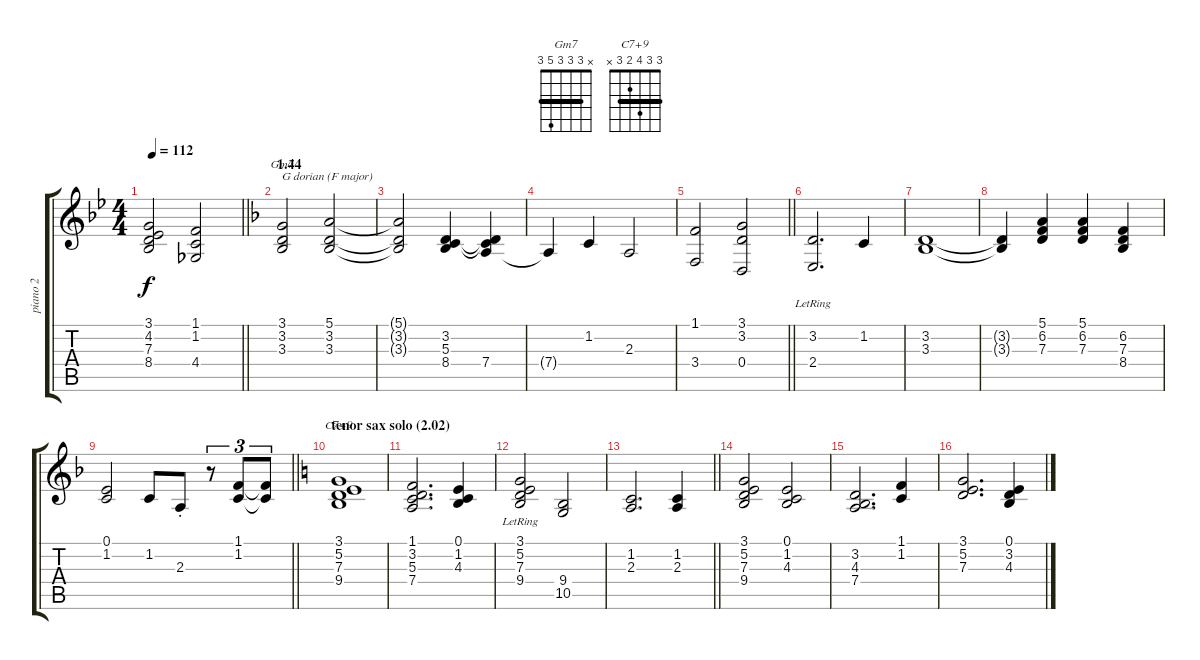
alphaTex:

\track ("piano 2" "piano 2") {instrument acousticgrandpiano}
\staff {score tabs}
\tuning (E4 B3 G3 D3 A2 E2) {hide}
\chord ("Gm7" x 3 3 3 5 3) {barre 3}
\chord ("C7+9" 3 3 4 2 3 x) {barre 3}
\ts (4 4)
\tempo 112
\clef g2
\barLineRight lightlight
\ks bb
(3.1 4.2 7.3 8.4).2{dy f} (1.1 1.2 4.4).2 |
\section ("" "1.44")
\ks f
(3.1 3.2 3.3).2{ch "Gm7" txt "G dorian (F major)"} (5.1 3.2 3.3).2 |
(5.1{t} 3.2{t} 3.3{t}).2 (3.2 5.3 8.4).4 (3.2{t} 5.3{t} 7.4).4 |
7.4{t}.4 1.2.4 2.3.2 |
\barLineRight lightlight
(1.1 3.4).2 (3.1 3.2 0.4).2 |
(3.2 2.4{lr}).2{d} 1.2.4 |
(3.2 3.3).1 |
(3.2{t} 3.3{t}).4 (5.1 6.2 7.3).4 (5.1 6.2 7.3).4 (6.2 7.3 8.4).4 |
\barLineRight lightlight
(0.1 1.2).2 1.2.8 2.3{st}.8 r.8{tu (3 2)} (1.1 1.2).8{tu (3 2)} (1.1{t} 1.2{t}).8{tu (3 2)} |
\section ("" "tenor sax solo (2.02)")
\ks c
(3.1 5.2 7.3 9.4).1{ch "C7+9"} |
(1.1 3.2 5.3 7.4).2{d} (0.1 1.2 4.3).4 |
(3.1{lr} 5.2{lr} 7.3 9.4).2 (9.4 10.5).2 |
\barLineRight lightlight
(1.2 2.3).2{d} (1.2 2.3).4 |
(3.1 5.2 7.3 9.4).2 (0.1 1.2 4.3).2 |
(3.2 4.3 7.4).2{d} (1.1 1.2).4 |
(3.1 5.2 7.3).2{d} (0.1 3.2 4.3).4
